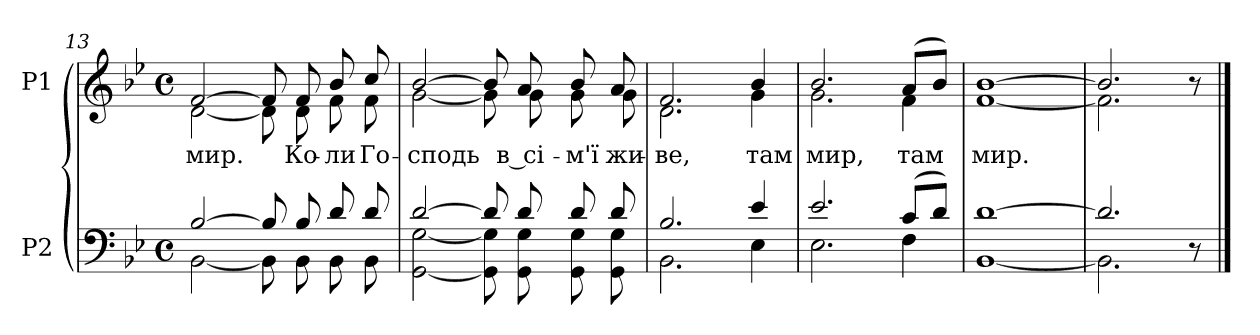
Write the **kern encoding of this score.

**kern	**kern	**text
*part2	*part1	*part1
*staff2	*staff1	*staff1
*I"P2	*I"P1	*
!!LO:LB:g=z
*clefF4	*clefG2	*
*k[b-e-]	*k[b-e-]	*
*g:	*g:	*
*M4/4	*M4/4	*
*met(c)	*met(c)	*
=13	=13	=13
*^	*	*
!	!	!	!LO:LY:b:color=#000000
*	*	*^	*
[>2B-i/	[<2BB-i\	[>2fi/	[<2di\	мир.
8B-i/]	8BB-i\]	8fi/]	8di\]	.
!	!	!	!	!LO:LY:b:color=#000000
8B-i/	8BB-i\	8fi/	8di\	Ко-
!	!	!	!	!LO:LY:b:color=#000000
8di/	8BB-i\	8b-i/	8fi\	-ли
!	!	!	!	!LO:LY:b:color=#000000
8di/	8BB-i\	8cci/	8fi\	Го-
=14	=14	=14	=14	=14
!	!	!	!	!LO:LY:b:color=#000000
[>2di/	[<2GGi\ [<2Gi	[>2b-i/	[<2gi\	-сподь
8di/]	8GGi\] 8Gi]	8b-i/]	8gi\]	.
!	!	!	!	!LO:LY:b:color=#000000
8di/	8GGi\ 8Gi	8ai/	8gi\	в сі-
!	!	!	!	!LO:LY:b:color=#000000
8di/	8GGi\ 8Gi	8b-i/	8gi\	-м'ї
!	!	!	!	!LO:LY:b:color=#000000
8di/	8GGi\ 8Gi	8ai/	8gi\	жи-
=15	=15	=15	=15	=15
!	!	!	!	!LO:LY:b:color=#000000
2.B-i/	2.BB-i\	2.fi/	2.di\	-ве,
!	!	!	!	!LO:LY:b:color=#000000
4e-i/	4E-i\	4b-i/	4gi\	там
=16	=16	=16	=16	=16
!	!	!	!	!LO:LY:b:color=#000000
2.e-i/	2.E-i\	2.b-i/	2.gi\	мир,
!	!	!	!	!LO:LY:b:color=#000000
(8ci/L	4Fi\	(8ai/L	4fi\	там
8di/J)	.	8b-i/J)	.	.
=17	=17	=17	=17	=17
!	!	!	!	!LO:LY:b:color=#000000
[>1di	[<1BB-i	[>1b-i	[<1fi	мир.
=18	=18	=18	=18	=18
2.di/]	2.BB-i\]	2.b-i/]	2.fi\]	.
8r	8ryy	8r	8ryy	.
*v	*v	*	*	*
*	*v	*v	*
==	==	==
*-	*-	*-
